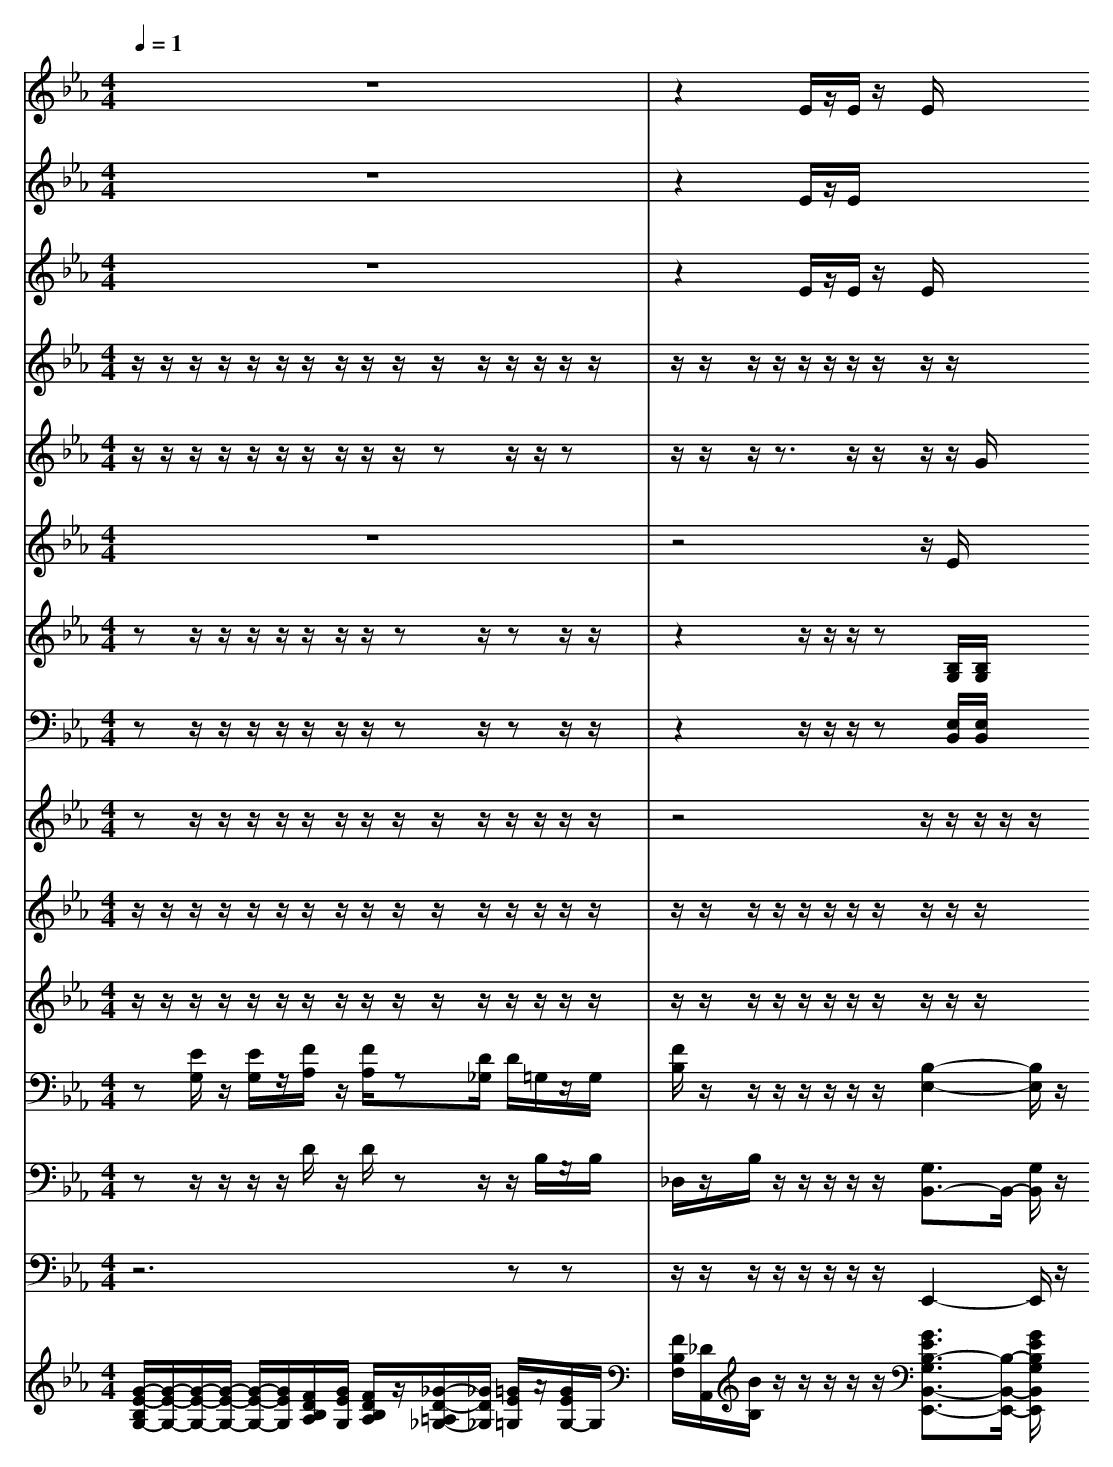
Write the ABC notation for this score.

X:1
T:
M: 4/4
L: 1/8
Q:1/4=1
K:Eb % 3 flats
V:1
z8|z2 E/2z/2E/2z/2 E/2
V:2
z8|z2 E/2z/2E/2
V:3
z8|z2 E/2z/2E/2z/2 E/2
V:4
z/2z/2z/2z/2 z/2z/2z/2z/2 z/2z/2z/2z/2 z/2z/2z/2z/2|z/2z/2z/2z/2 z/2z/2z/2z/2 z/2z/2
V:5
z/2z/2z/2z/2 z/2z/2z/2z/2 z/2z/2z z/2z/2z|z/2z/2z/2z3/2z/2z/2 z/2z/2G/2
V:6
z8|z4 z/2E/2
V:7
zz/2z/2 z/2z/2z/2z/2 z/2zz/2 zz/2z/2|z2 z/2z/2z/2z[B,/2G,/2][B,/2G,/2]
V:8
zz/2z/2 z/2z/2z/2z/2 z/2zz/2 zz/2z/2|z2 z/2z/2z/2z[E,/2B,,/2][E,/2B,,/2]
V:9
zz/2z/2 z/2z/2z/2z/2 z/2z/2z/2z/2 z/2z/2z/2z/2|z4 z/2z/2z/2z/2 z/2
V:10
z/2z/2z/2z/2 z/2z/2z/2z/2 z/2z/2z/2z/2 z/2z/2z/2z/2|z/2z/2z/2z/2 z/2
z/2
z/2z/2 z/2z/2z/2
V:11
z/2z/2z/2z/2 z/2z/2z/2z/2 z/2z/2z/2z/2 z/2z/2z/2z/2|z/2z/2z/2z/2 z/2
z/2
z/2z/2 z/2z/2z/2
V:12
z[E/2G,/2]z/2 [E/2G,/2]z/2[F/2A,/2]z/2 [F/2A,/2]z[D/2_G,/2] D/2=G,/2z/2G,/2|[F/2B,/2]z/2z/2z/2 z/2z/2z/2
z/2
[B,2-E,2-] [B,/2E,/2]z/2
V:13
zz/2z/2 z/2z/2D/2z/2 D/2zz/2 z/2B,/2z/2B,/2|_D,/2z/2B,/2z/2 z/2z/2z/2
z/2
[G,3/2B,,3/2-]B,,/2- [G,/2B,,/2]z/2
V:14
z6 z
z|z/2z/2z/2z/2 z/2z/2z/2
z/2
E,,2- E,,/2z/2
V:15
[G/2-E/2-B,/2G,/2-][G/2-E/2-G,/2-][G/2-E/2-G,/2-][G/2-E/2-G,/2-] [G/2-E/2-G,/2-][G/2E/2G,/2][F/2D/2B,/2A,/2][G/2E/2G,/2] [F/2D/2B,/2A,/2]z/2[_G/2-D/2-=A,/2_G,/2-][_G/2D/2_G,/2]
[=G/2E/2=G,/2]z/2[G/2E/2G,/2-]G,/2|[F/2B,/2F,/2][_D/2A,,/2][B/2B,/2]z/2 z/2z/2z/2z/2
[G3/2E3/2B,3/2-G,3/2B,,3/2-E,,3/2-][B,/2-B,,/2-E,,/2-] [G/2E/2B,/2G,/2B,,/2E,,/2]
